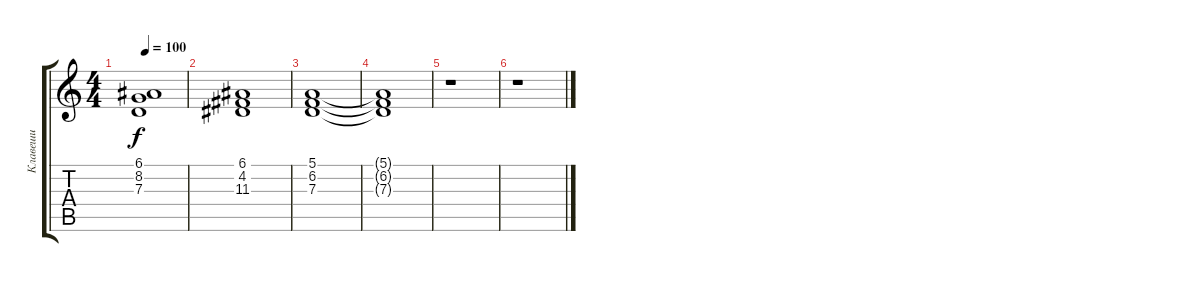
\track ("Клавеши" "Клавеши") {instrument musicbox}
\staff {score tabs}
\tuning (E4 B3 G3 D3 A2 E2) {hide}
\ts (4 4)
\tempo 100
\clef g2
\ks c
(6.1 8.2 7.3).1{dy f volume 8 instrument stringensemble1} |
(6.1 4.2 11.3).1 |
(5.1 6.2 7.3).1 |
(5.1{t} 6.2{t} 7.3{t}).1 |
r.1 |
r.1
